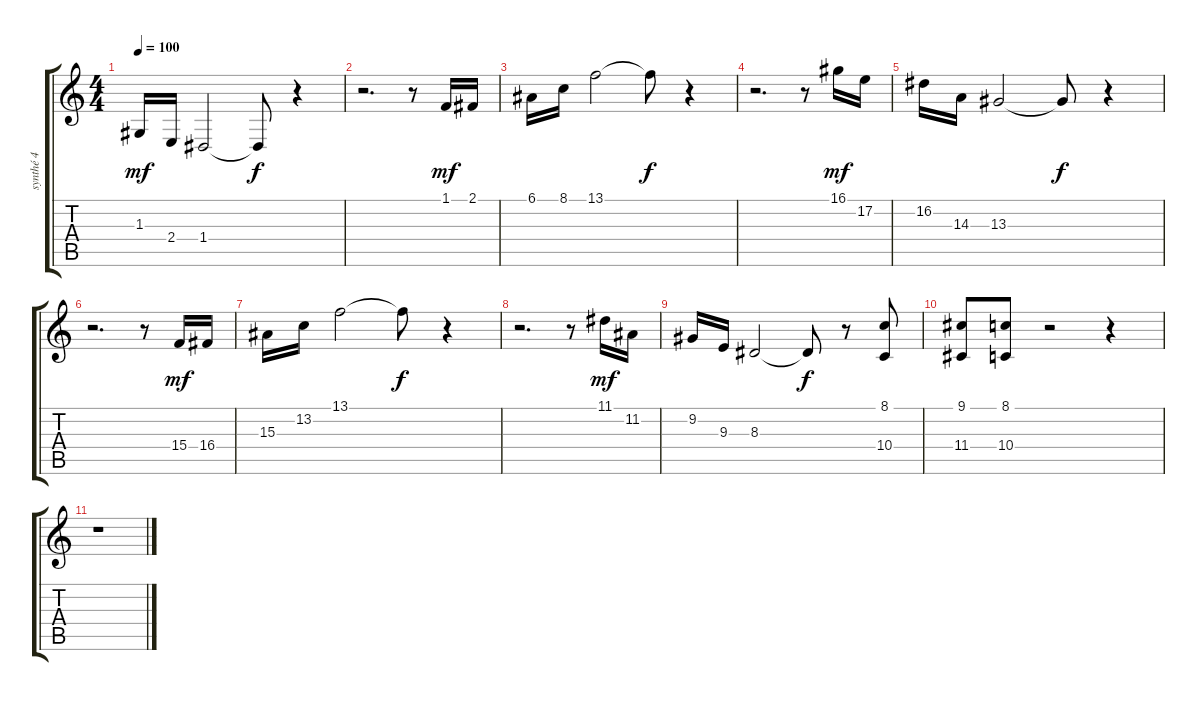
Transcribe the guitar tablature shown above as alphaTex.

\track ("synthé 4" "synthé 4") {instrument fx1rain}
\staff {score tabs}
\tuning (E4 B3 G3 D3 A2 E2) {hide}
\ts (4 4)
\tempo 100
\clef g2
\ks c
1.3.16{dy mf} 2.4.16 1.4.2 1.4{t}.8{dy f} r.4 |
r.2{d} r.8 1.1.16{dy mf} 2.1.16 |
6.1.16 8.1.16 13.1.2 13.1{t}.8{dy f} r.4 |
r.2{d} r.8 16.1.16{dy mf} 17.2.16 |
16.2.16 14.3.16 13.3.2 13.3{t}.8{dy f} r.4 |
r.2{d} r.8 15.4.16{dy mf} 16.4.16 |
15.3.16 13.2.16 13.1.2 13.1{t}.8{dy f} r.4 |
r.2{d} r.8 11.1.16{dy mf} 11.2.16 |
9.2.16 9.3.16 8.3.2 8.3{t}.8{dy f} r.8 (8.1 10.4).8 |
(9.1 11.4).8 (8.1 10.4).8 r.2 r.4 |
r.1
